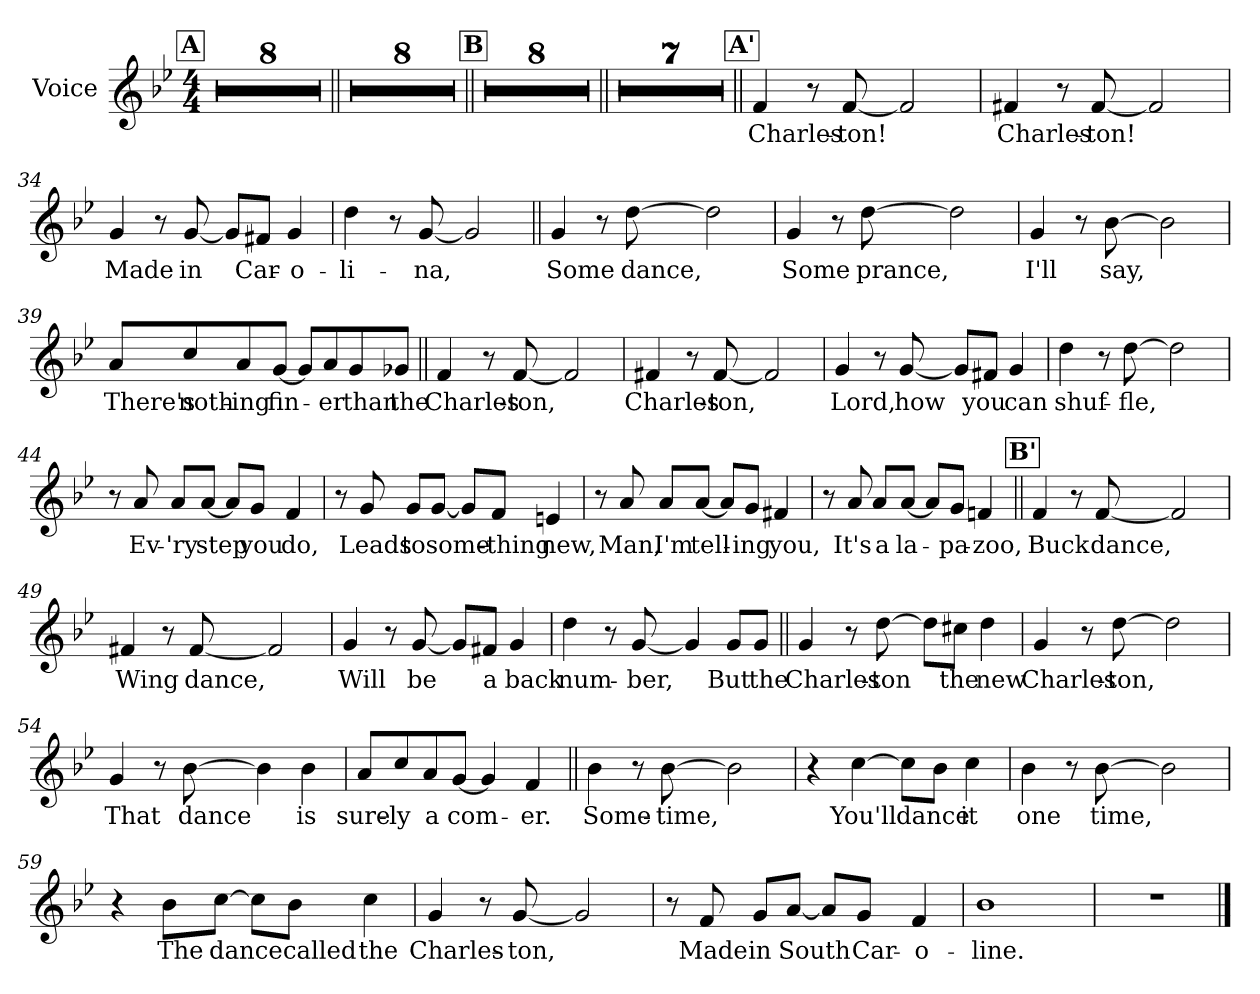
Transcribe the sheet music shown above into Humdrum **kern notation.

**kern	**text
*part1	*part1
*staff1	*staff1
*I"Voice	*
*I'V.	*
*clefG2	*
*k[b-e-]	*
*M4/4	*
*MM120	*
!!LO:REH:place=s1:a:B:fs=14:t=A
=1	=1
1r	.
=2	=2
1r	.
=3	=3
1r	.
=4	=4
1r	.
=5	=5
1r	.
=6	=6
1r	.
=7	=7
1r	.
=8	=8
1r	.
=9||	=9||
1r	.
=10	=10
1r	.
=11	=11
1r	.
=12	=12
1r	.
=13	=13
1r	.
=14	=14
1r	.
=15	=15
1r	.
=16	=16
1r	.
!!LO:REH:place=s1:B:fs=14:t=B
=17||	=17||
1r	.
=18	=18
1r	.
=19	=19
1r	.
=20	=20
1r	.
=21	=21
1r	.
=22	=22
1r	.
=23	=23
1r	.
=24	=24
1r	.
=25||	=25||
1r	.
=26	=26
1r	.
=27	=27
1r	.
=28	=28
1r	.
=29	=29
1r	.
=30	=30
1r	.
=31	=31
1r	.
!!LO:REH:place=s1:a:B:fs=14:t=A'
=32||	=32||
!	!LO:LY:b
4f/	Charles-
8r	.
!	!LO:LY:b
[8f/	-ton!
2f/]	.
=33	=33
!	!LO:LY:b
4f#X/	Charles-
8r	.
!	!LO:LY:b
[8f#/	-ton!
2f#/]	.
=34	=34
!	!LO:LY:b
4g/	Made
8r	.
!	!LO:LY:b
[8g/	in
8g/L]	.
!	!LO:LY:b
8f#X/J	Car-
!	!LO:LY:b
4g/	-o-
!!LO:LB:g=z
=35	=35
!	!LO:LY:b
4dd\	-li-
8r	.
!	!LO:LY:b
[8g/	-na,
2g/]	.
=36||	=36||
!	!LO:LY:b
4g/	Some
8r	.
!	!LO:LY:b
[8dd\	dance,
2dd\]	.
=37	=37
!	!LO:LY:b
4g/	Some
8r	.
!	!LO:LY:b
[8dd\	prance,
2dd\]	.
=38	=38
!	!LO:LY:b
4g/	I'll
8r	.
!	!LO:LY:b
[8b-\	say,
2b-\]	.
=39	=39
!	!LO:LY:b
8a/L	There's
!	!LO:LY:b
8cc/	noth-
!	!LO:LY:b
8a/	-ing
!	!LO:LY:b
[8g/J	fin-
8g/L]	.
!	!LO:LY:b
8a/	-er
!	!LO:LY:b
8g/	than
!	!LO:LY:b
8g-X/J	the
!!LO:LB:g=z
=40||	=40||
!	!LO:LY:b
4f/	Charles-
8r	.
!	!LO:LY:b
[8f/	-ton,
2f/]	.
=41	=41
!	!LO:LY:b
4f#X/	Charles-
8r	.
!	!LO:LY:b
[8f#/	-ton,
2f#/]	.
=42	=42
!	!LO:LY:b
4g/	Lord,
8r	.
!	!LO:LY:b
[8g/	how
8g/L]	.
!	!LO:LY:b
8f#X/J	you
!	!LO:LY:b
4g/	can
=43	=43
!	!LO:LY:b
4dd\	shuf-
8r	.
!	!LO:LY:b
[8dd\	-fle,
2dd\]	.
=44	=44
8r	.
!	!LO:LY:b
8a/	Ev-
!	!LO:LY:b
8a/L	-'ry
!	!LO:LY:b
[8a/J	step
8a/L]	.
!	!LO:LY:b
8g/J	you
!	!LO:LY:b
4f/	do,
!!LO:LB:g=z
=45	=45
8r	.
!	!LO:LY:b
8g/	Leads
!	!LO:LY:b
8g/L	to
!	!LO:LY:b
[8g/J	some-
8g/L]	.
!	!LO:LY:b
8f/J	-thing
!	!LO:LY:b
4en/	new,
=46	=46
8r	.
!	!LO:LY:b
8a/	Man,
!	!LO:LY:b
8a/L	I'm
!	!LO:LY:b
[8a/J	tell-
8a/L]	.
!	!LO:LY:b
8g/J	-ing
!	!LO:LY:b
4f#X/	you,
=47	=47
8r	.
!	!LO:LY:b
8a/	It's
!	!LO:LY:b
8a/L	a
!	!LO:LY:b
[8a/J	la-
8a/L]	.
!	!LO:LY:b
8g/J	-pa-
!	!LO:LY:b
4fn/	-zoo,
!!LO:REH:place=s1:a:B:fs=14:t=B'
=48||	=48||
!	!LO:LY:b
4f/	Buck
8r	.
!	!LO:LY:b
[8f/	dance,
2f/]	.
!!LO:LB:g=z
=49	=49
!	!LO:LY:b
4f#X/	Wing
8r	.
!	!LO:LY:b
[8f#/	dance,
2f#/]	.
=50	=50
!	!LO:LY:b
4g/	Will
8r	.
!	!LO:LY:b
[8g/	be
8g/L]	.
!	!LO:LY:b
8f#X/J	a
!	!LO:LY:b
4g/	back
=51	=51
!	!LO:LY:b
4dd\	num-
8r	.
!	!LO:LY:b
[8g/	-ber,
4g/]	.
!	!LO:LY:b
8g/L	But
!	!LO:LY:b
8g/J	the
=52||	=52||
!	!LO:LY:b
4g/	Charles-
8r	.
!	!LO:LY:b
[8dd\	-ton
8dd\L]	.
!	!LO:LY:b
8cc#X\J	the
!	!LO:LY:b
4dd\	new
=53	=53
!	!LO:LY:b
4g/	Charles-
8r	.
!	!LO:LY:b
[8dd\	-ton,
2dd\]	.
!!LO:LB:g=z
=54	=54
!	!LO:LY:b
4g/	That
8r	.
!	!LO:LY:b
[8b-\	dance
4b-\]	.
!	!LO:LY:b
4b-\	is
=55	=55
!	!LO:LY:b
8a/L	sure-
!	!LO:LY:b
8cc/	-ly
!	!LO:LY:b
8a/	a
!	!LO:LY:b
[8g/J	com-
4g/]	.
!	!LO:LY:b
4f/	-er.
=56||	=56||
!	!LO:LY:b
4b-\	Some-
8r	.
!	!LO:LY:b
[8b-\	-time,
2b-\]	.
=57	=57
4r	.
!	!LO:LY:b
[4cc\	You'll
!	!LO:LY:b
8cc\L]	dance
8b-\J	.
!	!LO:LY:b
4cc\	it
=58	=58
!	!LO:LY:b
4b-\	one
8r	.
!	!LO:LY:b
[8b-\	time,
2b-\]	.
!!LO:LB:g=z
=59	=59
4r	.
!	!LO:LY:b
8b-\L	The
!	!LO:LY:b
[8cc\J	dance
8cc\L]	.
!	!LO:LY:b
8b-\J	called
!	!LO:LY:b
4cc\	the
=60	=60
!	!LO:LY:b
4g/	Charles-
8r	.
!	!LO:LY:b
[8g/	-ton,
2g/]	.
=61	=61
8r	.
!	!LO:LY:b
8f/	Made
!	!LO:LY:b
8g/L	in
!	!LO:LY:b
[8a/J	South
8a/L]	.
!	!LO:LY:b
8g/J	Car-
!	!LO:LY:b
4f/	-o-
=62	=62
!	!LO:LY:b
1b-	-line.
=63	=63
1r	.
==	==
*-	*-
